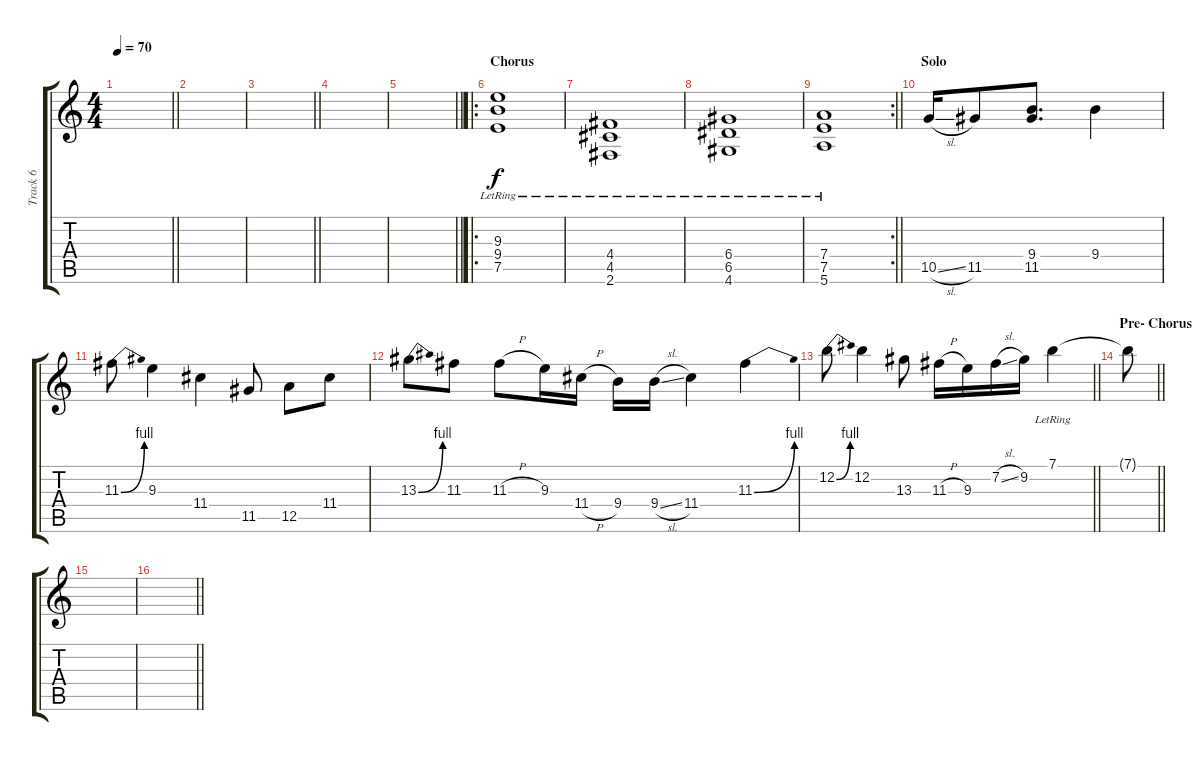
\track ("Track 6" "Track 6") {instrument overdrivenguitar}
\staff {score tabs}
\tuning (E4 B3 G3 D3 A2 E2) {hide}
\ts (4 4)
\tempo 70
\clef g2
\barLineRight lightlight
\ks c
|
|
\barLineRight lightlight
|
|
\barLineRight lightlight
|
\ro
\section ("" "Chorus")
(9.3{lr} 9.4 7.5).1 |
(4.4{lr} 4.5 2.6).1 |
(6.4{lr} 6.5 4.6).1 |
\rc 2
\barLineRight lightlight
(7.4{lr} 7.5 5.6).1 |
\section ("" "Solo")
10.5{sl}.16 11.5.8 (9.4 11.5).8{d} 9.4.4 |
11.3{be (bend 0 0 60 4)}.8 9.3.4 11.4.4 11.5.8 12.5.8 11.4.8 |
13.3{be (bend 0 0 60 4)}.8 11.3.8 11.3{h}.8 9.3.16 11.4{h}.16 9.4.16 9.4{sl}.16 11.4.4 11.3{be (bend 0 0 60 4)}.4 |
\barLineRight lightlight
12.2{be (bend 0 0 60 4)}.8 12.2.4 13.3.8 11.3{h}.16 9.3.16 7.2{sl}.16 9.2.16 7.1{lr}.4 |
\section ("" "Pre- Chorus")
\barLineRight lightlight
7.1{t}.8 |
\section ("" "")
|
\barLineRight lightlight
